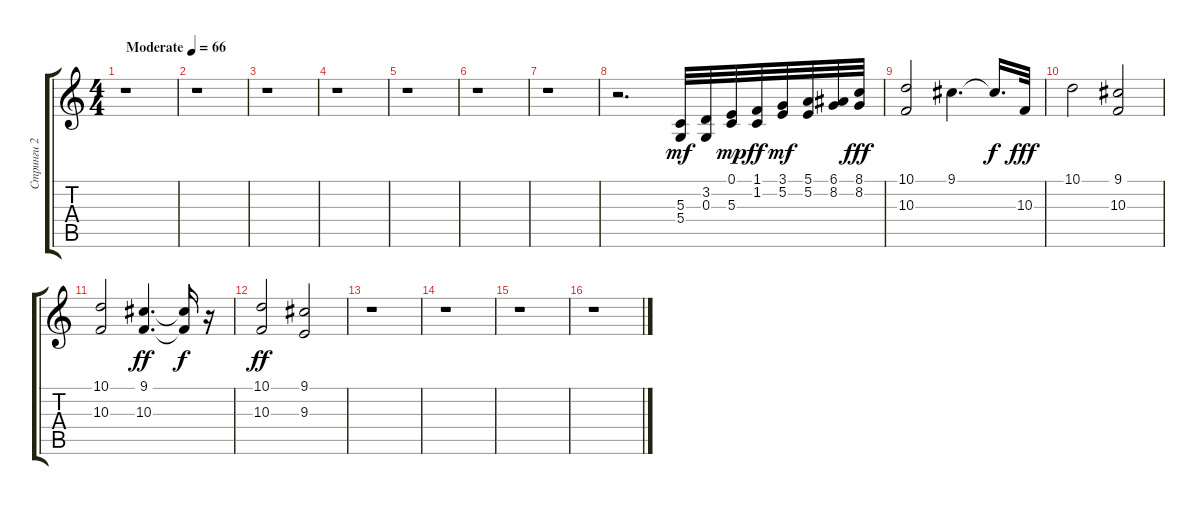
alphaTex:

\track ("Стринги 2" "Стринги 2") {instrument tremolostrings}
\staff {score tabs}
\tuning (E4 B3 G3 D3 A2 E2) {hide}
\ts (4 4)
\tempo (66 "Moderate")
\clef g2
\ks c
r.1{dy mf instrument tremolostrings} |
r.1 |
r.1 |
r.1 |
r.1 |
r.1 |
r.1 |
r.2{d} (5.3 5.4).32 (3.2 0.3).32 (0.1 5.3).32{dy mp} (1.1 1.2).32{dy ff} (3.1 5.2).32{dy mf} (5.1 5.2).32 (6.1 8.2).32 (8.1 8.2).32{dy fff} |
(10.1 10.3).2 9.1.4{d} 9.1{t}.16{d dy f} 10.3.32{dy fff} |
10.1.2 (9.1 10.3).2 |
(10.1 10.3).2 (9.1 10.3).4{d dy ff} (9.1{t} 10.3{t}).16{dy f} r.16 |
(10.1 10.3).2{dy ff} (9.1 9.3).2 |
r.1 |
r.1 |
r.1 |
r.1
